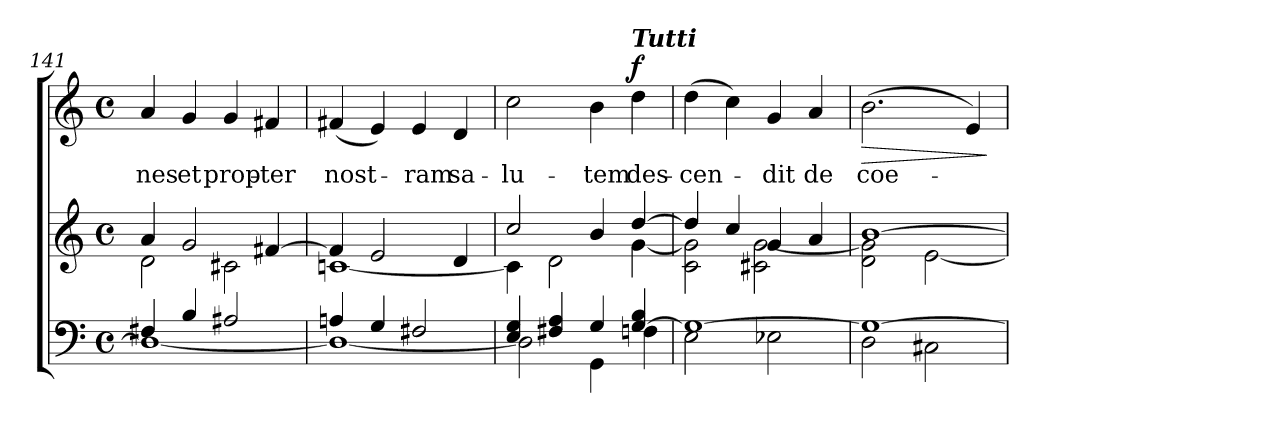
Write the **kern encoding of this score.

**kern	**kern	**kern	**text	**dynam
*part2	*part2	*part1	*part1	*part1
*staff3	*staff2	*staff1	*staff1	*staff1
*clefF4	*clefG2	*clefG2	*	*
*k[]	*k[]	*k[]	*	*
*C:	*C:	*C:	*	*
*M4/4	*M4/4	*M4/4	*	*
*met(c)	*met(c)	*met(c)	*	*
=141	=141	=141	=141	=141
*^	*^	*	*	*
!	!	!	!	!	!LO:LY:b	!
4F#X/	1D_	4a/	2d\	4a/	-nes	.
!	!	!	!	!	!LO:LY:b	!
4B/	.	2g/	.	4g/	et	.
!	!	!	!	!	!LO:LY:b	!
2A#X/	.	.	2c#X\	4g/	prop-	.
!	!	!	!	!	!LO:LY:b	!
.	.	[>4f#X/	.	4f#X/	-ter	.
!!LO:LB:g=z
=142	=142	=142	=142	=142	=142	=142
!	!	!	!	!	!LO:LY:b	!
4An/	1D_	4f#/]	[<1cn	(<4f#X/	nost-	.
4G/	.	2e/	.	4e/)	.	.
!	!	!	!	!	!LO:LY:b	!
2F#X/	.	.	.	4e/	-ram	.
!	!	!	!	!	!LO:LY:b	!
.	.	4d/	.	4d/	sa-	.
=143	=143	=143	=143	=143	=143	=143
!	!	!	!	!	!LO:LY:b	!
4E/ 4G/	2D\]	2cc/	4c\]	2cc\	-lu-	.
4F#X/ 4A/	.	.	2d\	.	.	.
!	!	!	!	!	!LO:LY:b	!
4G/	4GG\	4b/	.	4b\	-tem	.
!	!	!	!	!LO:TX:a:Bi:t=Tutti	!	!
!	!	!	!	!	!LO:LY:b	!LO:DY:a
[>4G/ 4B/	4Fn\	[>4dd/	[<4g\	4dd\	des-	f
=144	=144	=144	=144	=144	=144	=144
!	!	!	!	!	!LO:LY:b	!
1G_	2E\	4dd/]	2c\ 2g\]	(>4dd\	-cen-	.
.	.	4cc/	.	4cc\)	.	.
!	!	!	!	!	!LO:LY:b	!
.	2E-X\	4g/	2c#X\ [<2g\	4g/	-dit	.
!	!	!	!	!	!LO:LY:b	!
.	.	4a/	.	4a/	de	.
=145	=145	=145	=145	=145	=145	=145
!	!	!	!	!	!LO:LY:b	!LO:HP:b
1G_	2D\	[>1b	2d\ 2g\]	(>2.b\	coe-	>
.	2C#X\	.	[<2e\	.	.	.
.	.	.	.	4e/)	.	.
*v	*v	*	*	*	*	*
*	*v	*v	*	*	*
.	.	.	.	]
=	=	=	=	=
*-	*-	*-	*-	*-
